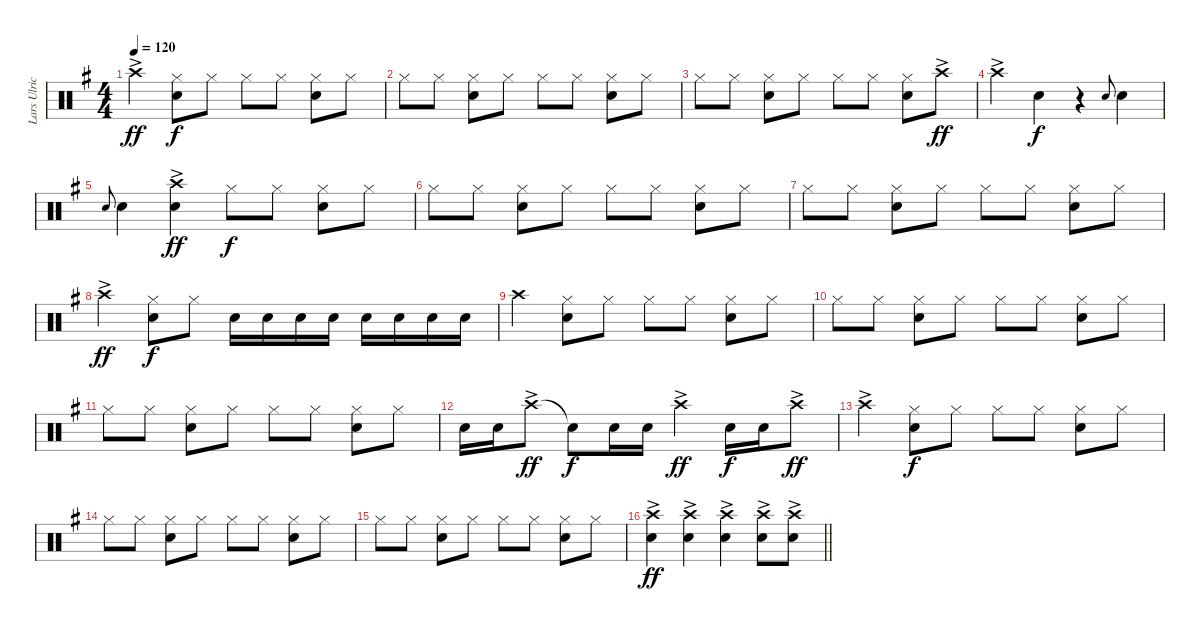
\track ("Lars Ulrich" "Lars Ulric") {instrument percussion}
\staff {score}
\articulation defaults
\ts (4 4)
\tempo 120
\clef neutral
\ks g "Crash high (hit)"{ac}.4{dy ff}
("Hi-Hat (closed)" "Electric Snare (hit)").8{dy f} "Hi-Hat (closed)".8 "Hi-Hat (closed)".8 "Hi-Hat (closed)".8 ("Hi-Hat (closed)" "Electric Snare (hit)").8 "Hi-Hat (closed)".8 |
"Hi-Hat (closed)".8 "Hi-Hat (closed)".8 ("Hi-Hat (closed)" "Electric Snare (hit)").8 "Hi-Hat (closed)".8 "Hi-Hat (closed)".8 "Hi-Hat (closed)".8 ("Hi-Hat (closed)" "Electric Snare (hit)").8 "Hi-Hat (closed)".8 |
"Hi-Hat (closed)".8 "Hi-Hat (closed)".8 ("Hi-Hat (closed)" "Electric Snare (hit)").8 "Hi-Hat (closed)".8 "Hi-Hat (closed)".8 "Hi-Hat (closed)".8 ("Hi-Hat (closed)" "Electric Snare (hit)").8 "Crash high (hit)"{ac}.8{dy ff} |
"Crash high (hit)"{ac}.4 "Electric Snare (hit)".4{dy f} r.4 "Electric Snare (hit)".8{gr onbeat} "Electric Snare (hit)".4 |
"Electric Snare (hit)".8{gr onbeat} "Electric Snare (hit)".4 ("Crash high (hit)"{ac} "Electric Snare (hit)").4{dy ff} "Hi-Hat (closed)".8{dy f} "Hi-Hat (closed)".8 ("Hi-Hat (closed)" "Electric Snare (hit)").8 "Hi-Hat (closed)".8 |
"Hi-Hat (closed)".8 "Hi-Hat (closed)".8 ("Hi-Hat (closed)" "Electric Snare (hit)").8 "Hi-Hat (closed)".8 "Hi-Hat (closed)".8 "Hi-Hat (closed)".8 ("Hi-Hat (closed)" "Electric Snare (hit)").8 "Hi-Hat (closed)".8 |
"Hi-Hat (closed)".8 "Hi-Hat (closed)".8 ("Hi-Hat (closed)" "Electric Snare (hit)").8 "Hi-Hat (closed)".8 "Hi-Hat (closed)".8 "Hi-Hat (closed)".8 ("Hi-Hat (closed)" "Electric Snare (hit)").8 "Hi-Hat (closed)".8 |
"Crash high (hit)"{ac}.4{dy ff} ("Hi-Hat (closed)" "Electric Snare (hit)").8{dy f} "Hi-Hat (closed)".8 "Electric Snare (hit)".16 "Electric Snare (hit)".16 "Electric Snare (hit)".16 "Electric Snare (hit)".16 "Electric Snare (hit)".16 "Electric Snare (hit)".16 "Electric Snare (hit)".16 "Electric Snare (hit)".16 |
"Crash high (hit)".4 ("Hi-Hat (closed)" "Electric Snare (hit)").8 "Hi-Hat (closed)".8 "Hi-Hat (closed)".8 "Hi-Hat (closed)".8 ("Hi-Hat (closed)" "Electric Snare (hit)").8 "Hi-Hat (closed)".8 |
"Hi-Hat (closed)".8 "Hi-Hat (closed)".8 ("Hi-Hat (closed)" "Electric Snare (hit)").8 "Hi-Hat (closed)".8 "Hi-Hat (closed)".8 "Hi-Hat (closed)".8 ("Hi-Hat (closed)" "Electric Snare (hit)").8 "Hi-Hat (closed)".8 |
"Hi-Hat (closed)".8 "Hi-Hat (closed)".8 ("Hi-Hat (closed)" "Electric Snare (hit)").8 "Hi-Hat (closed)".8 "Hi-Hat (closed)".8 "Hi-Hat (closed)".8 ("Hi-Hat (closed)" "Electric Snare (hit)").8 "Hi-Hat (closed)".8 |
"Electric Snare (hit)".16 "Electric Snare (hit)".16 "Crash high (hit)"{ac}.8{dy ff} "Snare (hit)"{t}.8{dy f} "Electric Snare (hit)".16 "Electric Snare (hit)".16 "Crash high (hit)"{ac}.4{dy ff} "Electric Snare (hit)".16{dy f} "Electric Snare (hit)".16 "Crash high (hit)"{ac}.8{dy ff} |
"Crash high (hit)"{ac}.4 ("Hi-Hat (closed)" "Electric Snare (hit)").8{dy f} "Hi-Hat (closed)".8 "Hi-Hat (closed)".8 "Hi-Hat (closed)".8 ("Hi-Hat (closed)" "Electric Snare (hit)").8 "Hi-Hat (closed)".8 |
"Hi-Hat (closed)".8 "Hi-Hat (closed)".8 ("Hi-Hat (closed)" "Electric Snare (hit)").8 "Hi-Hat (closed)".8 "Hi-Hat (closed)".8 "Hi-Hat (closed)".8 ("Hi-Hat (closed)" "Electric Snare (hit)").8 "Hi-Hat (closed)".8 |
"Hi-Hat (closed)".8 "Hi-Hat (closed)".8 ("Hi-Hat (closed)" "Electric Snare (hit)").8 "Hi-Hat (closed)".8 "Hi-Hat (closed)".8 "Hi-Hat (closed)".8 ("Hi-Hat (closed)" "Electric Snare (hit)").8 "Hi-Hat (closed)".8 |
\barLineRight lightlight
("Crash high (hit)"{ac} "Electric Snare (hit)").4{dy ff} ("Crash high (hit)"{ac} "Electric Snare (hit)").4 ("Crash high (hit)"{ac} "Electric Snare (hit)").4 ("Crash high (hit)"{ac} "Electric Snare (hit)").8 ("Crash high (hit)"{ac} "Electric Snare (hit)").8
